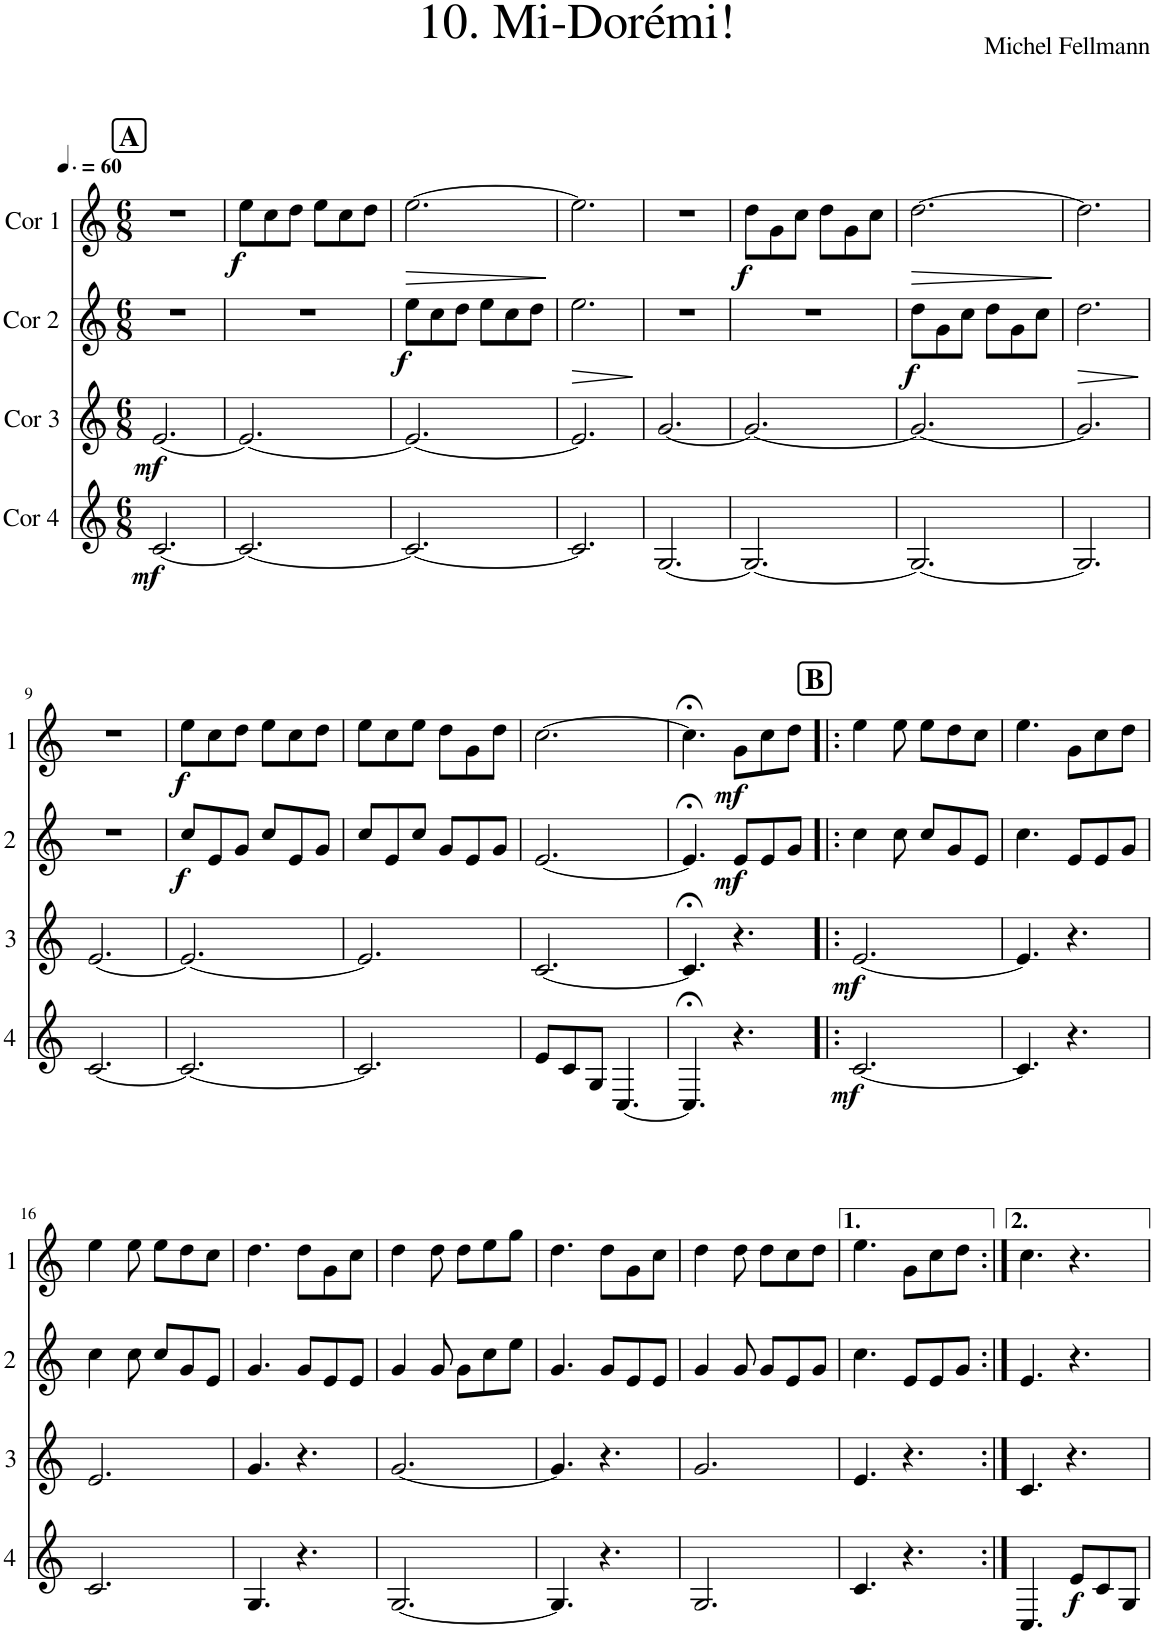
**kern	**dynam	**kern	**dynam	**kern	**dynam	**kern	**dynam
*part4	*part4	*part3	*part3	*part2	*part2	*part1	*part1
*staff4	*staff4	*staff3	*staff3	*staff2	*staff2	*staff1	*staff1
*I"Cor 4	*	*I"Cor 3	*	*I"Cor 2	*	*I"Cor 1	*
*clefG2	*	*clefG2	*	*clefG2	*	*clefG2	*
*Trd4c7	*	*Trd4c7	*	*Trd4c7	*	*Trd4c7	*
*k[]	*	*k[]	*	*k[]	*	*k[]	*
*M6/8	*	*M6/8	*	*M6/8	*	*M6/8	*
*MM90	*	*MM90	*	*MM90	*	*MM90	*
!!LO:REH:place=s1:a:B:cj:fs=14:t=A
=1	=1	=1	=1	=1	=1	=1	=1
!	!LO:DY:b	!	!LO:DY:b	!	!	!	!
[2.c/	mf	[2.e/	mf	2.r	.	2.r	.
=2	=2	=2	=2	=2	=2	=2	=2
!	!	!	!	!	!	!	!LO:DY:b
2.c/_	.	2.e/_	.	2.r	.	8ee\L	f
.	.	.	.	.	.	8cc\	.
.	.	.	.	.	.	8dd\J	.
.	.	.	.	.	.	8ee\L	.
.	.	.	.	.	.	8cc\	.
.	.	.	.	.	.	8dd\J	.
=3	=3	=3	=3	=3	=3	=3	=3
!	!	!	!	!	!LO:DY:b	!	!LO:HP:b
2.c/_	.	2.e/_	.	8ee\L	f	[2.ee\	>
.	.	.	.	8cc\	.	.	.
.	.	.	.	8dd\J	.	.	.
.	.	.	.	8ee\L	.	.	.
.	.	.	.	8cc\	.	.	.
.	.	.	.	8dd\J	.	.	.
.	.	.	.	.	.	.	]
=4	=4	=4	=4	=4	=4	=4	=4
!	!	!	!	!	!LO:HP:b	!	!
2.c/]	.	2.e/]	.	2.ee\	>	2.ee\]	.
.	.	.	.	.	]	.	.
=5	=5	=5	=5	=5	=5	=5	=5
[2.G/	.	[2.g/	.	2.r	.	2.r	.
=6	=6	=6	=6	=6	=6	=6	=6
!	!	!	!	!	!	!	!LO:DY:b
2.G/_	.	2.g/_	.	2.r	.	8dd\L	f
.	.	.	.	.	.	8g\	.
.	.	.	.	.	.	8cc\J	.
.	.	.	.	.	.	8dd\L	.
.	.	.	.	.	.	8g\	.
.	.	.	.	.	.	8cc\J	.
=7	=7	=7	=7	=7	=7	=7	=7
!	!	!	!	!	!LO:DY:b	!	!LO:HP:b
2.G/_	.	2.g/_	.	8dd\L	f	[2.dd\	>
.	.	.	.	8g\	.	.	.
.	.	.	.	8cc\J	.	.	.
.	.	.	.	8dd\L	.	.	.
.	.	.	.	8g\	.	.	.
.	.	.	.	8cc\J	.	.	.
.	.	.	.	.	.	.	]
=8	=8	=8	=8	=8	=8	=8	=8
!	!	!	!	!	!LO:HP:b	!	!
2.G/]	.	2.g/]	.	2.dd\	>	2.dd\]	.
.	.	.	.	.	]	.	.
!!LO:LB:g=z
=9	=9	=9	=9	=9	=9	=9	=9
[2.c/	.	[2.e/	.	2.r	.	2.r	.
=10	=10	=10	=10	=10	=10	=10	=10
!	!	!	!	!	!LO:DY:b	!	!LO:DY:b
2.c/_	.	2.e/_	.	8cc/L	f	8ee\L	f
.	.	.	.	8e/	.	8cc\	.
.	.	.	.	8g/J	.	8dd\J	.
.	.	.	.	8cc/L	.	8ee\L	.
.	.	.	.	8e/	.	8cc\	.
.	.	.	.	8g/J	.	8dd\J	.
=11	=11	=11	=11	=11	=11	=11	=11
2.c/]	.	2.e/]	.	8cc/L	.	8ee\L	.
.	.	.	.	8e/	.	8cc\	.
.	.	.	.	8cc/J	.	8ee\J	.
.	.	.	.	8g/L	.	8dd\L	.
.	.	.	.	8e/	.	8g\	.
.	.	.	.	8g/J	.	8dd\J	.
=12	=12	=12	=12	=12	=12	=12	=12
8e/L	.	[2.c/	.	[2.e/	.	[2.cc\	.
8c/	.	.	.	.	.	.	.
8G/J	.	.	.	.	.	.	.
[4.C/	.	.	.	.	.	.	.
=13	=13	=13	=13	=13	=13	=13	=13
4.C;</]	.	4.c;</]	.	4.e;</]	.	4.cc;<\]	.
!	!	!	!	!	!LO:DY:b	!	!LO:DY:b
4.r	.	4.r	.	8e/L	mf	8g\L	mf
.	.	.	.	8e/	.	8cc\	.
.	.	.	.	8g/J	.	8dd\J	.
!!LO:REH:place=s1:a:B:cj:fs=14:t=B
=14!|:	=14!|:	=14!|:	=14!|:	=14!|:	=14!|:	=14!|:	=14!|:
!	!LO:DY:b	!	!LO:DY:b	!	!	!	!
[2.c/	mf	[2.e/	mf	4cc\	.	4ee\	.
.	.	.	.	8cc\	.	8ee\	.
.	.	.	.	8cc/L	.	8ee\L	.
.	.	.	.	8g/	.	8dd\	.
.	.	.	.	8e/J	.	8cc\J	.
=15	=15	=15	=15	=15	=15	=15	=15
4.c/]	.	4.e/]	.	4.cc\	.	4.ee\	.
4.r	.	4.r	.	8e/L	.	8g\L	.
.	.	.	.	8e/	.	8cc\	.
.	.	.	.	8g/J	.	8dd\J	.
!!LO:LB:g=z
=16	=16	=16	=16	=16	=16	=16	=16
2.c/	.	2.e/	.	4cc\	.	4ee\	.
.	.	.	.	8cc\	.	8ee\	.
.	.	.	.	8cc/L	.	8ee\L	.
.	.	.	.	8g/	.	8dd\	.
.	.	.	.	8e/J	.	8cc\J	.
=17	=17	=17	=17	=17	=17	=17	=17
4.G/	.	4.g/	.	4.g/	.	4.dd\	.
4.r	.	4.r	.	8g/L	.	8dd\L	.
.	.	.	.	8e/	.	8g\	.
.	.	.	.	8e/J	.	8cc\J	.
=18	=18	=18	=18	=18	=18	=18	=18
[2.G/	.	[2.g/	.	4g/	.	4dd\	.
.	.	.	.	8g/	.	8dd\	.
.	.	.	.	8g\L	.	8dd\L	.
.	.	.	.	8cc\	.	8ee\	.
.	.	.	.	8ee\J	.	8gg\J	.
=19	=19	=19	=19	=19	=19	=19	=19
4.G/]	.	4.g/]	.	4.g/	.	4.dd\	.
4.r	.	4.r	.	8g/L	.	8dd\L	.
.	.	.	.	8e/	.	8g\	.
.	.	.	.	8e/J	.	8cc\J	.
=20	=20	=20	=20	=20	=20	=20	=20
2.G/	.	2.g/	.	4g/	.	4dd\	.
.	.	.	.	8g/	.	8dd\	.
.	.	.	.	8g/L	.	8dd\L	.
.	.	.	.	8e/	.	8cc\	.
.	.	.	.	8g/J	.	8dd\J	.
=21	=21	=21	=21	=21	=21	=21	=21
4.c/	.	4.e/	.	4.cc\	.	4.ee\	.
4.r	.	4.r	.	8e/L	.	8g\L	.
.	.	.	.	8e/	.	8cc\	.
.	.	.	.	8g/J	.	8dd\J	.
=22:|!	=22:|!	=22:|!	=22:|!	=22:|!	=22:|!	=22:|!	=22:|!
4.C/	.	4.c/	.	4.e/	.	4.cc\	.
!	!LO:DY:b	!	!	!	!	!	!
8e/L	f	4.r	.	4.r	.	4.r	.
8c/	.	.	.	.	.	.	.
8G/J	.	.	.	.	.	.	.
=	=	=	=	=	=	=	=
*-	*-	*-	*-	*-	*-	*-	*-
